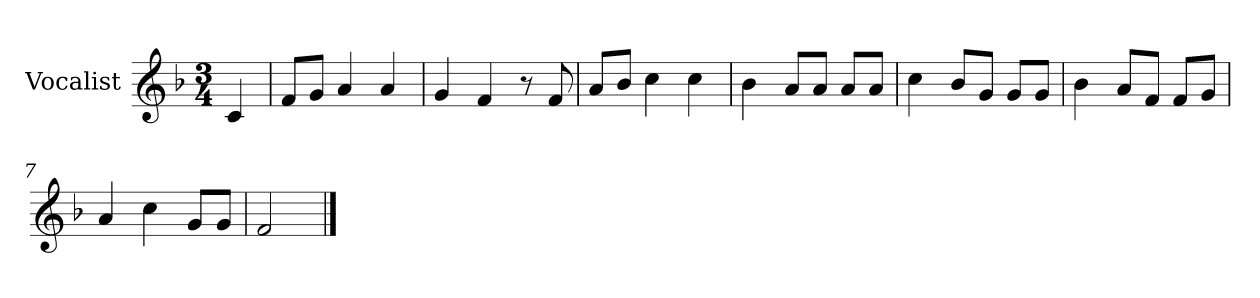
**kern
*part1
*staff1
*I"Vocalist
*k[b-]
*F:
*M3/4
=
4c
=1
8fL
8gJ
4a
4a
=2
4g
4f
8r
8f
=3
8aL
8b-J
4cc
4cc
=4
4b-
8aL
8aJ
8aL
8aJ
=5
4cc
8b-L
8gJ
8gL
8gJ
=6
4b-
8aL
8fJ
8fL
8gJ
=7
4a
4cc
8gL
8gJ
=8
2f
==
*-
